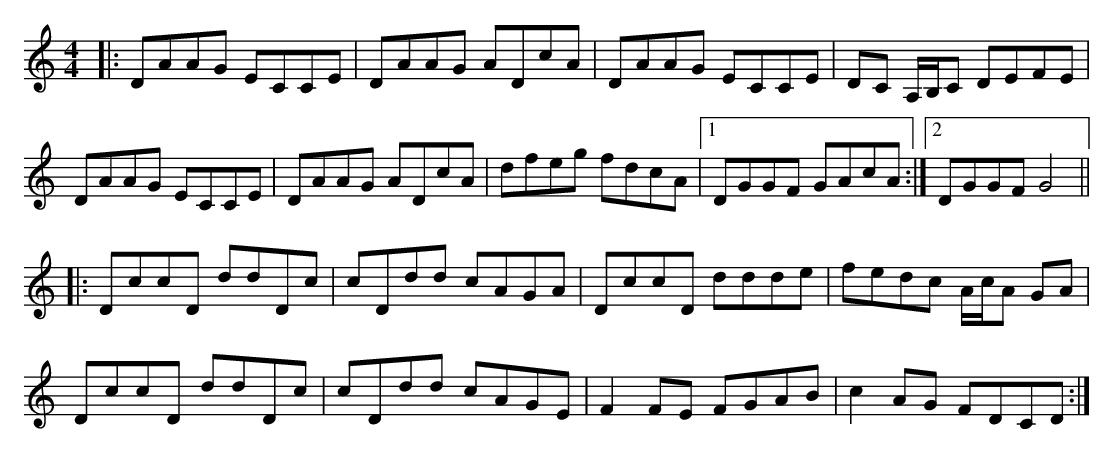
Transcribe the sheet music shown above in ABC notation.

X:1
M:4/4
K:Ddor
|: DAAG ECCE | DAAG ADcA | DAAG ECCE | DC A,/B,/C DEFE |
DAAG ECCE | DAAG ADcA | dfeg fdcA |1 DGGF GAcA :|2 DGGF G4 ||
|: DccD ddDc | cDdd cAGA | DccD ddde | fedc A/c/A GA |
DccD ddDc | cDdd cAGE | F2FE FGAB | c2AG FDCD :|
